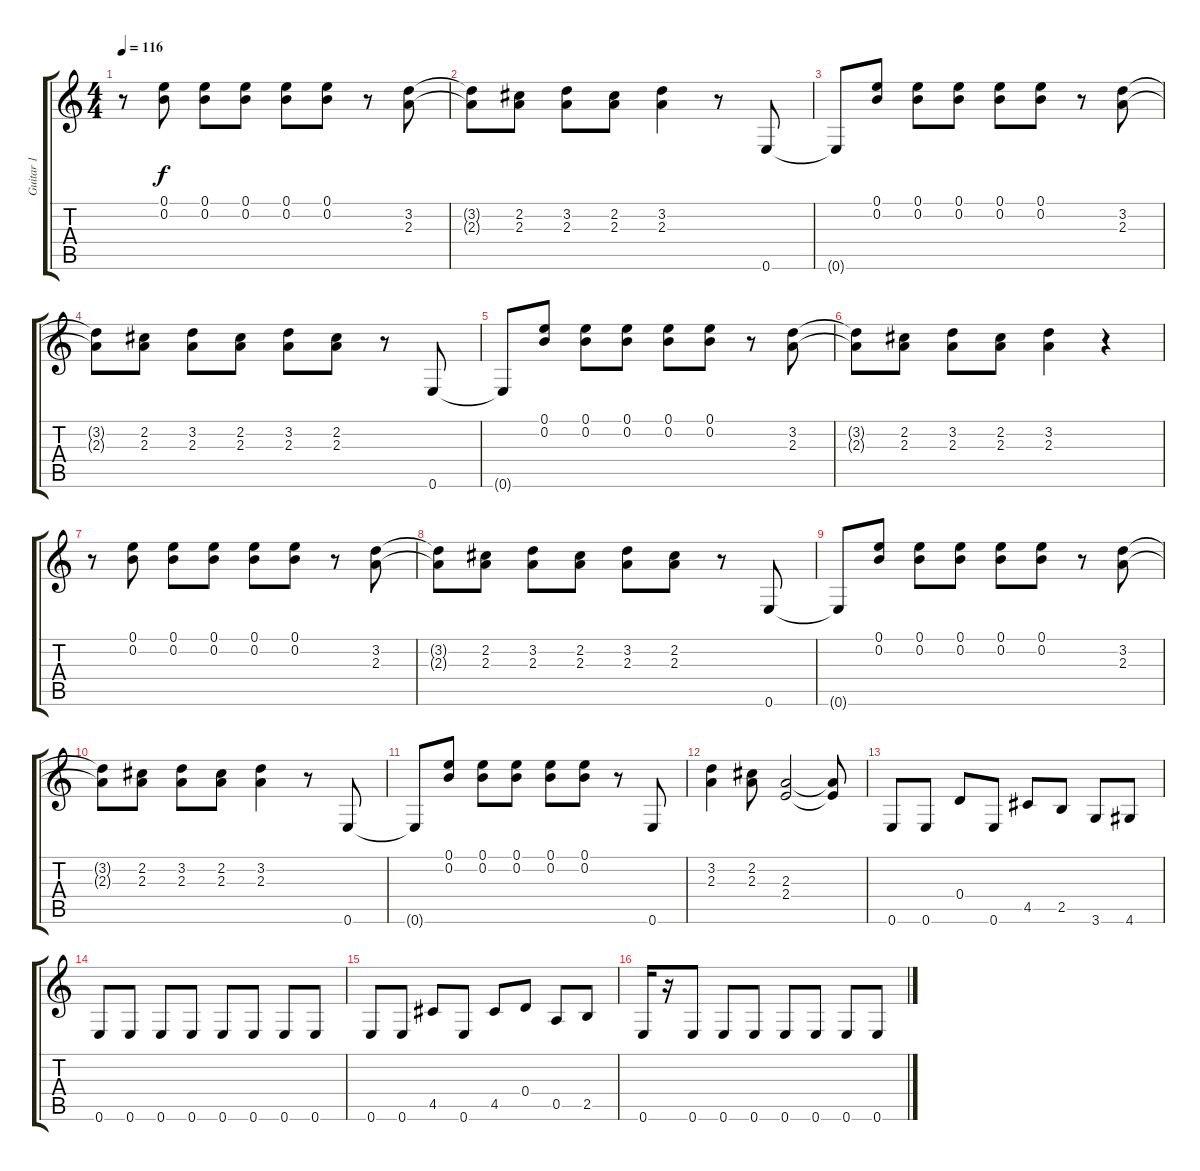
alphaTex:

\track ("Guitar 1" "Guitar 1") {instrument distortionguitar}
\staff {score tabs}
\tuning (E4 B3 G3 D3 A2 E2) {hide}
\ts (4 4)
\tempo 116
\clef g2
\ks c
r.8{dy f instrument distortionguitar} (0.1 0.2).8 (0.1 0.2).8 (0.1 0.2).8 (0.1 0.2).8 (0.1 0.2).8 r.8 (3.2 2.3).8 |
(3.2{t} 2.3{t}).8 (2.2 2.3).8 (3.2 2.3).8 (2.2 2.3).8 (3.2 2.3).4 r.8 0.6.8 |
0.6{t}.8 (0.1 0.2).8 (0.1 0.2).8 (0.1 0.2).8 (0.1 0.2).8 (0.1 0.2).8 r.8 (3.2 2.3).8 |
(3.2{t} 2.3{t}).8 (2.2 2.3).8 (3.2 2.3).8 (2.2 2.3).8 (3.2 2.3).8 (2.2 2.3).8 r.8 0.6.8 |
0.6{t}.8 (0.1 0.2).8 (0.1 0.2).8 (0.1 0.2).8 (0.1 0.2).8 (0.1 0.2).8 r.8 (3.2 2.3).8 |
(3.2{t} 2.3{t}).8 (2.2 2.3).8 (3.2 2.3).8 (2.2 2.3).8 (3.2 2.3).4 r.4 |
r.8 (0.1 0.2).8 (0.1 0.2).8 (0.1 0.2).8 (0.1 0.2).8 (0.1 0.2).8 r.8 (3.2 2.3).8 |
(3.2{t} 2.3{t}).8 (2.2 2.3).8 (3.2 2.3).8 (2.2 2.3).8 (3.2 2.3).8 (2.2 2.3).8 r.8 0.6.8 |
0.6{t}.8 (0.1 0.2).8 (0.1 0.2).8 (0.1 0.2).8 (0.1 0.2).8 (0.1 0.2).8 r.8 (3.2 2.3).8 |
(3.2{t} 2.3{t}).8 (2.2 2.3).8 (3.2 2.3).8 (2.2 2.3).8 (3.2 2.3).4 r.8 0.6.8 |
0.6{t}.8 (0.1 0.2).8 (0.1 0.2).8 (0.1 0.2).8 (0.1 0.2).8 (0.1 0.2).8 r.8 0.6.8 |
(3.2 2.3).4 (2.2 2.3).8 (2.3 2.4).2 (2.3{t} 2.4{t}).8 |
0.6.8 0.6.8 0.4.8 0.6.8 4.5.8 2.5.8 3.6.8 4.6.8 |
0.6.8 0.6.8 0.6.8 0.6.8 0.6.8 0.6.8 0.6.8 0.6.8 |
0.6.8 0.6.8 4.5.8 0.6.8 4.5.8 0.4.8 0.5.8 2.5.8 |
0.6.16 r.16 0.6.8 0.6.8 0.6.8 0.6.8 0.6.8 0.6.8 0.6.8
